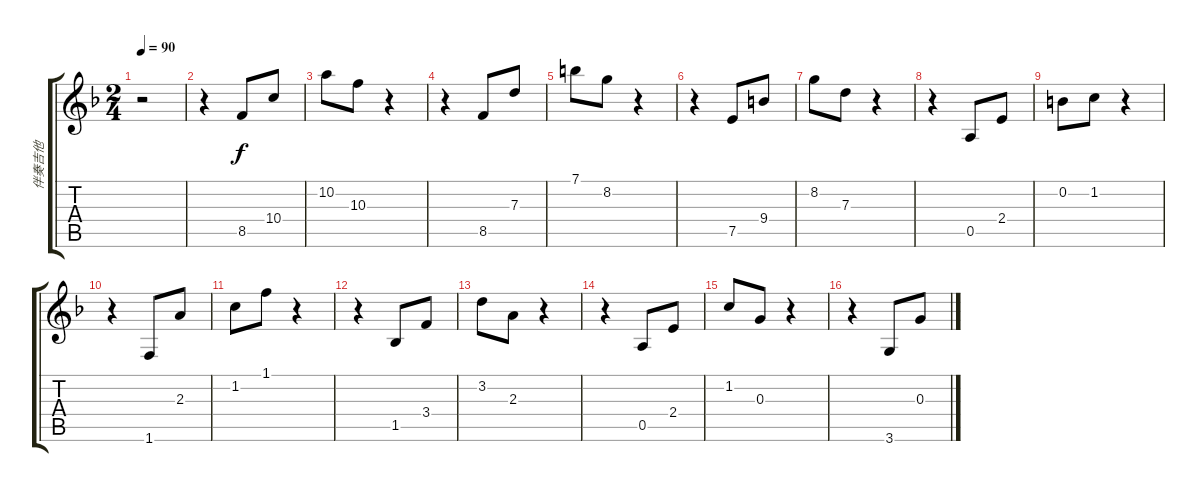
\track ("伴奏吉他" "伴奏吉他") {instrument acousticguitarsteel}
\staff {score tabs}
\tuning (E4 B3 G3 D3 A2 E2) {hide}
\ts (2 4)
\tempo 90
\clef g2
\ks f
r.2{dy f} |
r.4 8.5.8 10.4.8 |
10.2.8 10.3.8 r.4 |
r.4 8.5.8 7.3.8 |
7.1.8 8.2.8 r.4 |
r.4 7.5.8 9.4.8 |
8.2.8 7.3.8 r.4 |
r.4 0.5.8 2.4.8 |
0.2.8 1.2.8 r.4 |
r.4 1.6.8 2.3.8 |
1.2.8 1.1.8 r.4 |
r.4 1.5.8 3.4.8 |
3.2.8 2.3.8 r.4 |
r.4 0.5.8 2.4.8 |
1.2.8 0.3.8 r.4 |
r.4 3.6.8 0.3.8
